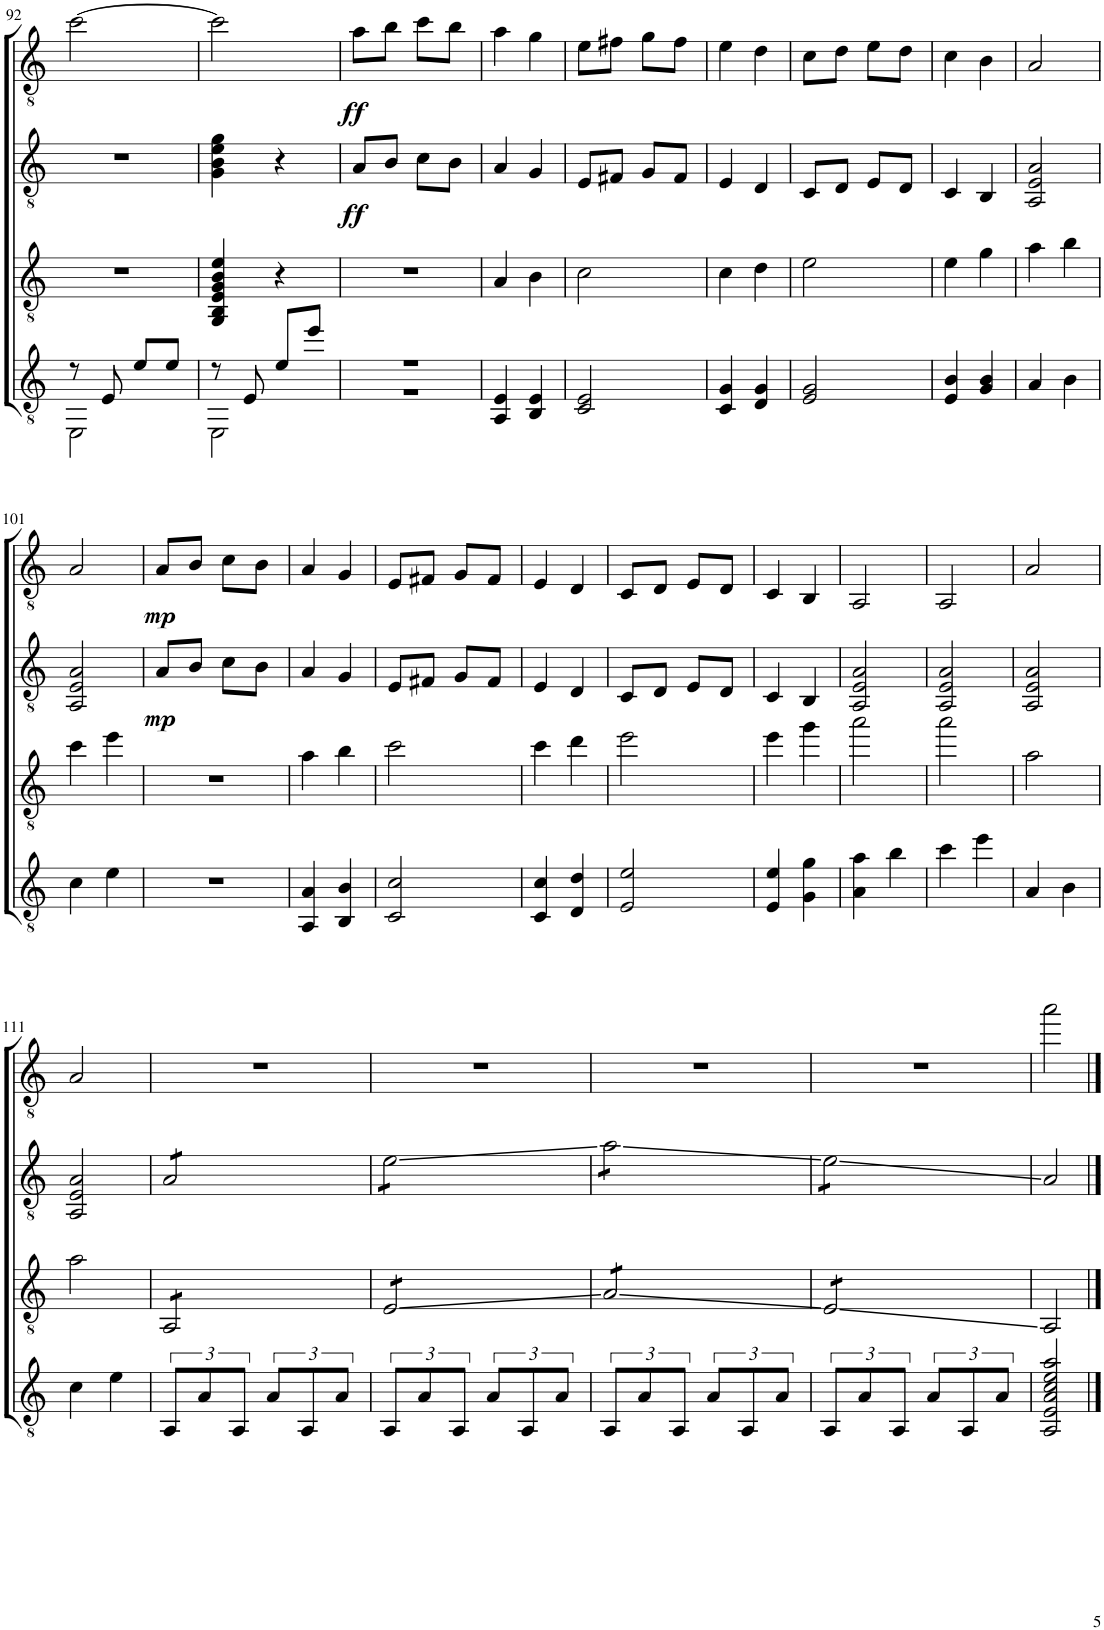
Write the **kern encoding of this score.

**kern	**kern	**kern	**dynam	**kern	**dynam
*part4	*part3	*part2	*part2	*part1	*part1
*staff4	*staff3	*staff2	*staff2	*staff1	*staff1
*I"Guitare classique	*I"Guitare classique	*I"Guitare classique	*	*I"Guitare classique	*
!!LO:PB:g=z
*clefGv2	*clefGv2	*clefGv2	*	*clefGv2	*
*k[]	*k[]	*k[]	*	*k[]	*
*M2/4	*M2/4	*M2/4	*	*M2/4	*
=92	=92	=92	=92	=92	=92
*^	*	*	*	*	*
8r	2EE\	2r	2r	.	[2cc\	.
8E/	.	.	.	.	.	.
8e/L	.	.	.	.	.	.
8e/J	.	.	.	.	.	.
=93	=93	=93	=93	=93	=93	=93
8r	2EE\	4GG/ 4BB/ 4E/ 4G/ 4B/ 4e/	4G\ 4B\ 4e\ 4g\	.	2cc\]	.
8E/	.	.	.	.	.	.
8e/L	.	4r	4r	.	.	.
8ee/J	.	.	.	.	.	.
=94	=94	=94	=94	=94	=94	=94
!	!	!	!	!LO:DY:b	!	!LO:DY:b
2r	2r	2r	8A/L	ff	8a\L	ff
.	.	.	8B/J	.	8b\J	.
.	.	.	8c\L	.	8cc\L	.
.	.	.	8B\J	.	8b\J	.
*v	*v	*	*	*	*	*
=95	=95	=95	=95	=95	=95
4AA/ 4E/	4A/	4A/	.	4a\	.
4BB/ 4E/	4B\	4G/	.	4g\	.
=96	=96	=96	=96	=96	=96
2C/ 2E/	2c\	8E/L	.	8e\L	.
.	.	8F#X/J	.	8f#X\J	.
.	.	8G/L	.	8g\L	.
.	.	8F#/J	.	8f#\J	.
=97	=97	=97	=97	=97	=97
4C/ 4G/	4c\	4E/	.	4e\	.
4D/ 4G/	4d\	4D/	.	4d\	.
=98	=98	=98	=98	=98	=98
2E/ 2G/	2e\	8C/L	.	8c\L	.
.	.	8D/J	.	8d\J	.
.	.	8E/L	.	8e\L	.
.	.	8D/J	.	8d\J	.
=99	=99	=99	=99	=99	=99
4E/ 4B/	4e\	4C/	.	4c\	.
4G/ 4B/	4g\	4BB/	.	4B\	.
=100	=100	=100	=100	=100	=100
4A/	4a\	2AA/ 2E/ 2A/	.	2A/	.
4B\	4b\	.	.	.	.
!!LO:LB:g=z
=101	=101	=101	=101	=101	=101
4c\	4cc\	2AA/ 2E/ 2A/	.	2A/	.
4e\	4ee\	.	.	.	.
=102	=102	=102	=102	=102	=102
!	!	!	!LO:DY:b	!	!LO:DY:b
2r	2r	8A/L	mp	8A/L	mp
.	.	8B/J	.	8B/J	.
.	.	8c\L	.	8c\L	.
.	.	8B\J	.	8B\J	.
=103	=103	=103	=103	=103	=103
4AA/ 4A/	4a\	4A/	.	4A/	.
4BB/ 4B/	4b\	4G/	.	4G/	.
=104	=104	=104	=104	=104	=104
2C/ 2c/	2cc\	8E/L	.	8E/L	.
.	.	8F#X/J	.	8F#X/J	.
.	.	8G/L	.	8G/L	.
.	.	8F#/J	.	8F#/J	.
=105	=105	=105	=105	=105	=105
4C/ 4c/	4cc\	4E/	.	4E/	.
4D/ 4d/	4dd\	4D/	.	4D/	.
=106	=106	=106	=106	=106	=106
2E/ 2e/	2ee\	8C/L	.	8C/L	.
.	.	8D/J	.	8D/J	.
.	.	8E/L	.	8E/L	.
.	.	8D/J	.	8D/J	.
=107	=107	=107	=107	=107	=107
4E/ 4e/	4ee\	4C/	.	4C/	.
4G\ 4g\	4gg\	4BB/	.	4BB/	.
=108	=108	=108	=108	=108	=108
4A\ 4a\	2aa\	2AA/ 2E/ 2A/	.	2AA/	.
4b\	.	.	.	.	.
=109	=109	=109	=109	=109	=109
4cc\	2aa\	2AA/ 2E/ 2A/	.	2AA/	.
4ee\	.	.	.	.	.
=110	=110	=110	=110	=110	=110
4A/	2a\	2AA/ 2E/ 2A/	.	2A/	.
4B\	.	.	.	.	.
!!LO:LB:g=z
=111	=111	=111	=111	=111	=111
4c\	2a\	2AA/ 2E/ 2A/	.	2A/	.
4e\	.	.	.	.	.
=112	=112	=112	=112	=112	=112
*	*tremolo	*	*	*	*
*	*	*tremolo	*	*	*
12AA/L	8AA/L	8A/L	.	2r	.
12A/	.	.	.	.	.
.	8AA/	8A/	.	.	.
12AA/J	.	.	.	.	.
12A/L	8AA/	8A/	.	.	.
12AA/	.	.	.	.	.
.	8AA/J	8A/J	.	.	.
12A/J	.	.	.	.	.
=113	=113	=113	=113	=113	=113
12AA/L	8E/L	8e\L	.	2r	.
12A/	.	.	.	.	.
.	8E/	8e\	.	.	.
12AA/J	.	.	.	.	.
12A/L	8E/	8e\	.	.	.
12AA/	.	.	.	.	.
.	8E/J	8e\J	.	.	.
12A/J	.	.	.	.	.
=114	=114	=114	=114	=114	=114
12AA/L	8A/L	8a\L	.	2r	.
12A/	.	.	.	.	.
.	8A/	8a\	.	.	.
12AA/J	.	.	.	.	.
12A/L	8A/	8a\	.	.	.
12AA/	.	.	.	.	.
.	8A/J	8a\J	.	.	.
12A/J	.	.	.	.	.
=115	=115	=115	=115	=115	=115
12AA/L	8E/L	8e\L	.	2r	.
12A/	.	.	.	.	.
.	8E/	8e\	.	.	.
12AA/J	.	.	.	.	.
12A/L	8E/	8e\	.	.	.
12AA/	.	.	.	.	.
.	8E/J	8e\J	.	.	.
*	*	*Xtremolo	*	*	*
*	*Xtremolo	*	*	*	*
12A/J	.	.	.	.	.
=116	=116	=116	=116	=116	=116
2AA/ 2E/ 2A/ 2c/ 2e/ 2a/	2AA/	2A/	.	2aa\	.
==	==	==	==	==	==
*-	*-	*-	*-	*-	*-
